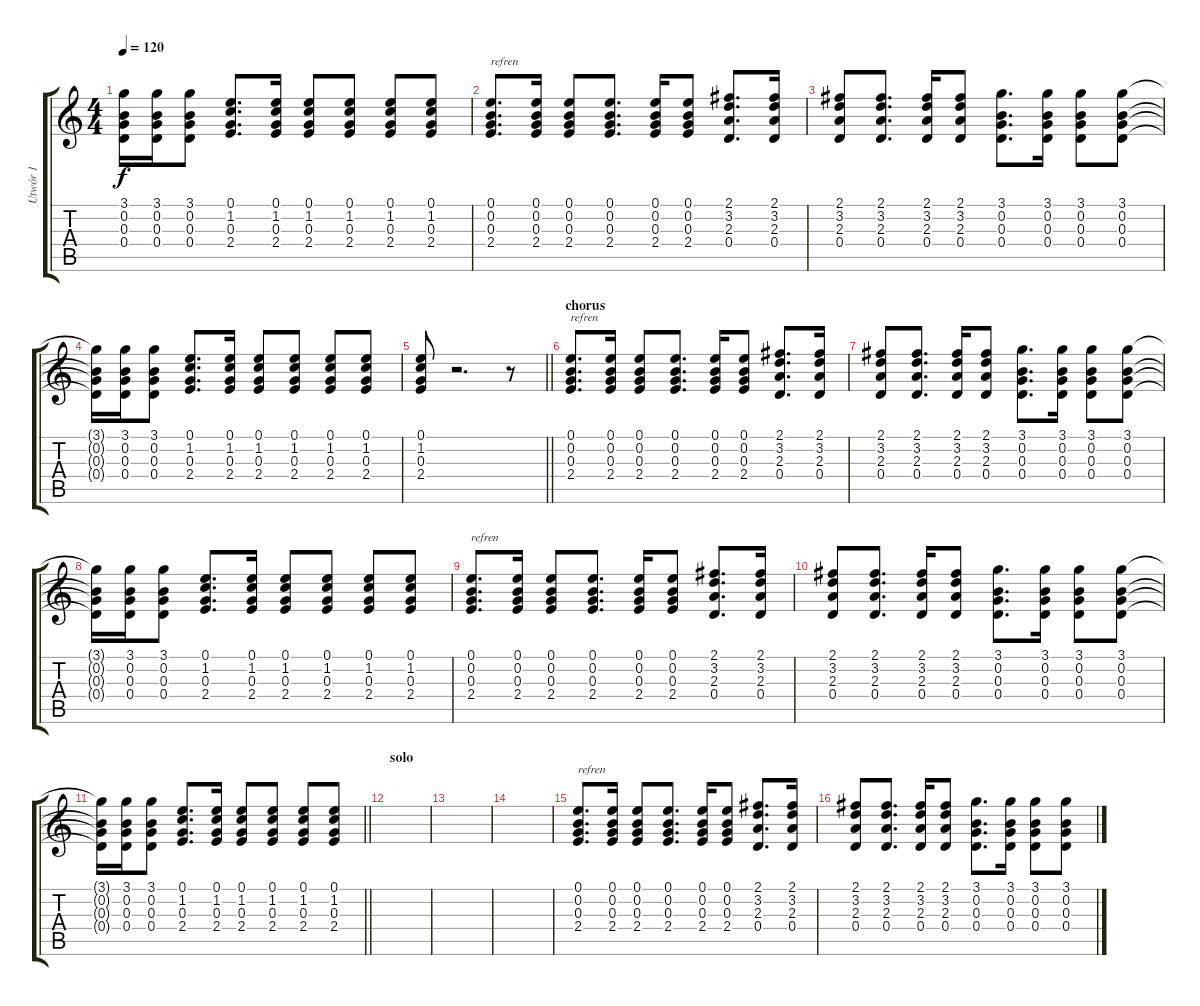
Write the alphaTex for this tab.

\track ("Utwór 1" "Utwór 1") {instrument overdrivenguitar}
\staff {score tabs}
\tuning (E4 B3 G3 D3 A2 E2) {hide}
\ts (4 4)
\tempo 120
\clef g2
\ks c
(3.1{t} 0.2{t} 0.3{t} 0.4{t}).16{dy f} (3.1 0.2 0.3 0.4).16 (3.1 0.2 0.3 0.4).8 (0.1 1.2 0.3 2.4).8{d} (0.1 1.2 0.3 2.4).16 (0.1 1.2 0.3 2.4).8 (0.1 1.2 0.3 2.4).8 (0.1 1.2 0.3 2.4).8 (0.1 1.2 0.3 2.4).8 |
(0.1 0.2 0.3 2.4).8{d txt "refren"} (0.1 0.2 0.3 2.4).16 (0.1 0.2 0.3 2.4).8 (0.1 0.2 0.3 2.4).8{d} (0.1 0.2 0.3 2.4).16 (0.1 0.2 0.3 2.4).8 (2.1 3.2 2.3 0.4).8{d} (2.1 3.2 2.3 0.4).16 |
(2.1 3.2 2.3 0.4).8 (2.1 3.2 2.3 0.4).8{d} (2.1 3.2 2.3 0.4).16 (2.1 3.2 2.3 0.4).8 (3.1 0.2 0.3 0.4).8{d} (3.1 0.2 0.3 0.4).16 (3.1 0.2 0.3 0.4).8 (3.1 0.2 0.3 0.4).8 |
(3.1{t} 0.2{t} 0.3{t} 0.4{t}).16 (3.1 0.2 0.3 0.4).16 (3.1 0.2 0.3 0.4).8 (0.1 1.2 0.3 2.4).8{d} (0.1 1.2 0.3 2.4).16 (0.1 1.2 0.3 2.4).8 (0.1 1.2 0.3 2.4).8 (0.1 1.2 0.3 2.4).8 (0.1 1.2 0.3 2.4).8 |
\barLineRight lightlight
(0.1 1.2 0.3 2.4).8 r.2{d} r.8 |
\section ("" "chorus")
(0.1 0.2 0.3 2.4).8{d txt "refren"} (0.1 0.2 0.3 2.4).16 (0.1 0.2 0.3 2.4).8 (0.1 0.2 0.3 2.4).8{d} (0.1 0.2 0.3 2.4).16 (0.1 0.2 0.3 2.4).8 (2.1 3.2 2.3 0.4).8{d} (2.1 3.2 2.3 0.4).16 |
(2.1 3.2 2.3 0.4).8 (2.1 3.2 2.3 0.4).8{d} (2.1 3.2 2.3 0.4).16 (2.1 3.2 2.3 0.4).8 (3.1 0.2 0.3 0.4).8{d} (3.1 0.2 0.3 0.4).16 (3.1 0.2 0.3 0.4).8 (3.1 0.2 0.3 0.4).8 |
(3.1{t} 0.2{t} 0.3{t} 0.4{t}).16 (3.1 0.2 0.3 0.4).16 (3.1 0.2 0.3 0.4).8 (0.1 1.2 0.3 2.4).8{d} (0.1 1.2 0.3 2.4).16 (0.1 1.2 0.3 2.4).8 (0.1 1.2 0.3 2.4).8 (0.1 1.2 0.3 2.4).8 (0.1 1.2 0.3 2.4).8 |
(0.1 0.2 0.3 2.4).8{d txt "refren"} (0.1 0.2 0.3 2.4).16 (0.1 0.2 0.3 2.4).8 (0.1 0.2 0.3 2.4).8{d} (0.1 0.2 0.3 2.4).16 (0.1 0.2 0.3 2.4).8 (2.1 3.2 2.3 0.4).8{d} (2.1 3.2 2.3 0.4).16 |
(2.1 3.2 2.3 0.4).8 (2.1 3.2 2.3 0.4).8{d} (2.1 3.2 2.3 0.4).16 (2.1 3.2 2.3 0.4).8 (3.1 0.2 0.3 0.4).8{d} (3.1 0.2 0.3 0.4).16 (3.1 0.2 0.3 0.4).8 (3.1 0.2 0.3 0.4).8 |
\barLineRight lightlight
(3.1{t} 0.2{t} 0.3{t} 0.4{t}).16 (3.1 0.2 0.3 0.4).16 (3.1 0.2 0.3 0.4).8 (0.1 1.2 0.3 2.4).8{d} (0.1 1.2 0.3 2.4).16 (0.1 1.2 0.3 2.4).8 (0.1 1.2 0.3 2.4).8 (0.1 1.2 0.3 2.4).8 (0.1 1.2 0.3 2.4).8 |
\section ("" "solo")
|
|
|
(0.1 0.2 0.3 2.4).8{d txt "refren"} (0.1 0.2 0.3 2.4).16 (0.1 0.2 0.3 2.4).8 (0.1 0.2 0.3 2.4).8{d} (0.1 0.2 0.3 2.4).16 (0.1 0.2 0.3 2.4).8 (2.1 3.2 2.3 0.4).8{d} (2.1 3.2 2.3 0.4).16 |
(2.1 3.2 2.3 0.4).8 (2.1 3.2 2.3 0.4).8{d} (2.1 3.2 2.3 0.4).16 (2.1 3.2 2.3 0.4).8 (3.1 0.2 0.3 0.4).8{d} (3.1 0.2 0.3 0.4).16 (3.1 0.2 0.3 0.4).8 (3.1 0.2 0.3 0.4).8
